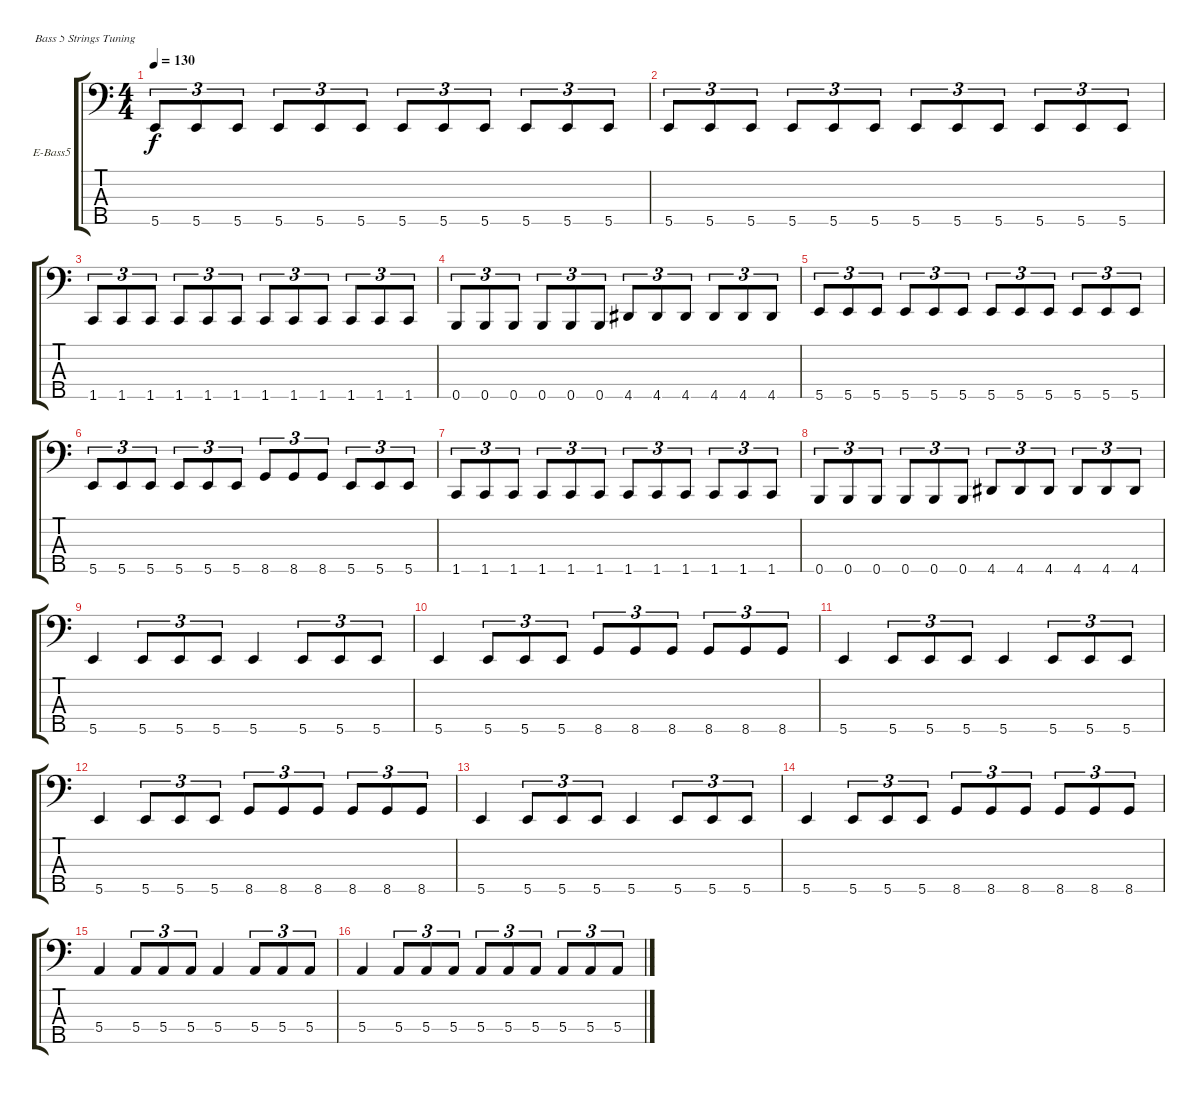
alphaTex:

\defaultSystemsLayout 4
\bracketExtendMode groupsimilarinstruments
\firstSystemTrackNameOrientation horizontal
\otherSystemsTrackNameOrientation horizontal
\track ("Electric Bass" "E-Bass5") {instrument electricbassfinger}
\staff {score tabs}
\tuning (G2 D2 A1 E1 B0)
\ts (4 4)
\tempo 130
\clef f4
\ks c
5.5.8{tu (3 2) dy f} 5.5.8{tu (3 2)} 5.5.8{tu (3 2)} 5.5.8{tu (3 2)} 5.5.8{tu (3 2)} 5.5.8{tu (3 2)} 5.5.8{tu (3 2)} 5.5.8{tu (3 2)} 5.5.8{tu (3 2)} 5.5.8{tu (3 2)} 5.5.8{tu (3 2)} 5.5.8{tu (3 2)} |
5.5.8{tu (3 2)} 5.5.8{tu (3 2)} 5.5.8{tu (3 2)} 5.5.8{tu (3 2)} 5.5.8{tu (3 2)} 5.5.8{tu (3 2)} 5.5.8{tu (3 2)} 5.5.8{tu (3 2)} 5.5.8{tu (3 2)} 5.5.8{tu (3 2)} 5.5.8{tu (3 2)} 5.5.8{tu (3 2)} |
1.5.8{tu (3 2)} 1.5.8{tu (3 2)} 1.5.8{tu (3 2)} 1.5.8{tu (3 2)} 1.5.8{tu (3 2)} 1.5.8{tu (3 2)} 1.5.8{tu (3 2)} 1.5.8{tu (3 2)} 1.5.8{tu (3 2)} 1.5.8{tu (3 2)} 1.5.8{tu (3 2)} 1.5.8{tu (3 2)} |
0.5.8{tu (3 2)} 0.5.8{tu (3 2)} 0.5.8{tu (3 2)} 0.5.8{tu (3 2)} 0.5.8{tu (3 2)} 0.5.8{tu (3 2)} 4.5.8{tu (3 2)} 4.5.8{tu (3 2)} 4.5.8{tu (3 2)} 4.5.8{tu (3 2)} 4.5.8{tu (3 2)} 4.5.8{tu (3 2)} |
5.5.8{tu (3 2)} 5.5.8{tu (3 2)} 5.5.8{tu (3 2)} 5.5.8{tu (3 2)} 5.5.8{tu (3 2)} 5.5.8{tu (3 2)} 5.5.8{tu (3 2)} 5.5.8{tu (3 2)} 5.5.8{tu (3 2)} 5.5.8{tu (3 2)} 5.5.8{tu (3 2)} 5.5.8{tu (3 2)} |
5.5.8{tu (3 2)} 5.5.8{tu (3 2)} 5.5.8{tu (3 2)} 5.5.8{tu (3 2)} 5.5.8{tu (3 2)} 5.5.8{tu (3 2)} 8.5.8{tu (3 2)} 8.5.8{tu (3 2)} 8.5.8{tu (3 2)} 5.5.8{tu (3 2)} 5.5.8{tu (3 2)} 5.5.8{tu (3 2)} |
1.5.8{tu (3 2)} 1.5.8{tu (3 2)} 1.5.8{tu (3 2)} 1.5.8{tu (3 2)} 1.5.8{tu (3 2)} 1.5.8{tu (3 2)} 1.5.8{tu (3 2)} 1.5.8{tu (3 2)} 1.5.8{tu (3 2)} 1.5.8{tu (3 2)} 1.5.8{tu (3 2)} 1.5.8{tu (3 2)} |
0.5.8{tu (3 2)} 0.5.8{tu (3 2)} 0.5.8{tu (3 2)} 0.5.8{tu (3 2)} 0.5.8{tu (3 2)} 0.5.8{tu (3 2)} 4.5.8{tu (3 2)} 4.5.8{tu (3 2)} 4.5.8{tu (3 2)} 4.5.8{tu (3 2)} 4.5.8{tu (3 2)} 4.5.8{tu (3 2)} |
5.5.4 5.5.8{tu (3 2)} 5.5.8{tu (3 2)} 5.5.8{tu (3 2)} 5.5.4 5.5.8{tu (3 2)} 5.5.8{tu (3 2)} 5.5.8{tu (3 2)} |
5.5.4 5.5.8{tu (3 2)} 5.5.8{tu (3 2)} 5.5.8{tu (3 2)} 8.5.8{tu (3 2)} 8.5.8{tu (3 2)} 8.5.8{tu (3 2)} 8.5.8{tu (3 2)} 8.5.8{tu (3 2)} 8.5.8{tu (3 2)} |
5.5.4 5.5.8{tu (3 2)} 5.5.8{tu (3 2)} 5.5.8{tu (3 2)} 5.5.4 5.5.8{tu (3 2)} 5.5.8{tu (3 2)} 5.5.8{tu (3 2)} |
5.5.4 5.5.8{tu (3 2)} 5.5.8{tu (3 2)} 5.5.8{tu (3 2)} 8.5.8{tu (3 2)} 8.5.8{tu (3 2)} 8.5.8{tu (3 2)} 8.5.8{tu (3 2)} 8.5.8{tu (3 2)} 8.5.8{tu (3 2)} |
5.5.4 5.5.8{tu (3 2)} 5.5.8{tu (3 2)} 5.5.8{tu (3 2)} 5.5.4 5.5.8{tu (3 2)} 5.5.8{tu (3 2)} 5.5.8{tu (3 2)} |
5.5.4 5.5.8{tu (3 2)} 5.5.8{tu (3 2)} 5.5.8{tu (3 2)} 8.5.8{tu (3 2)} 8.5.8{tu (3 2)} 8.5.8{tu (3 2)} 8.5.8{tu (3 2)} 8.5.8{tu (3 2)} 8.5.8{tu (3 2)} |
5.4.4 5.4.8{tu (3 2)} 5.4.8{tu (3 2)} 5.4.8{tu (3 2)} 5.4.4 5.4.8{tu (3 2)} 5.4.8{tu (3 2)} 5.4.8{tu (3 2)} |
5.4.4 5.4.8{tu (3 2)} 5.4.8{tu (3 2)} 5.4.8{tu (3 2)} 5.4.8{tu (3 2)} 5.4.8{tu (3 2)} 5.4.8{tu (3 2)} 5.4.8{tu (3 2)} 5.4.8{tu (3 2)} 5.4.8{tu (3 2)}
